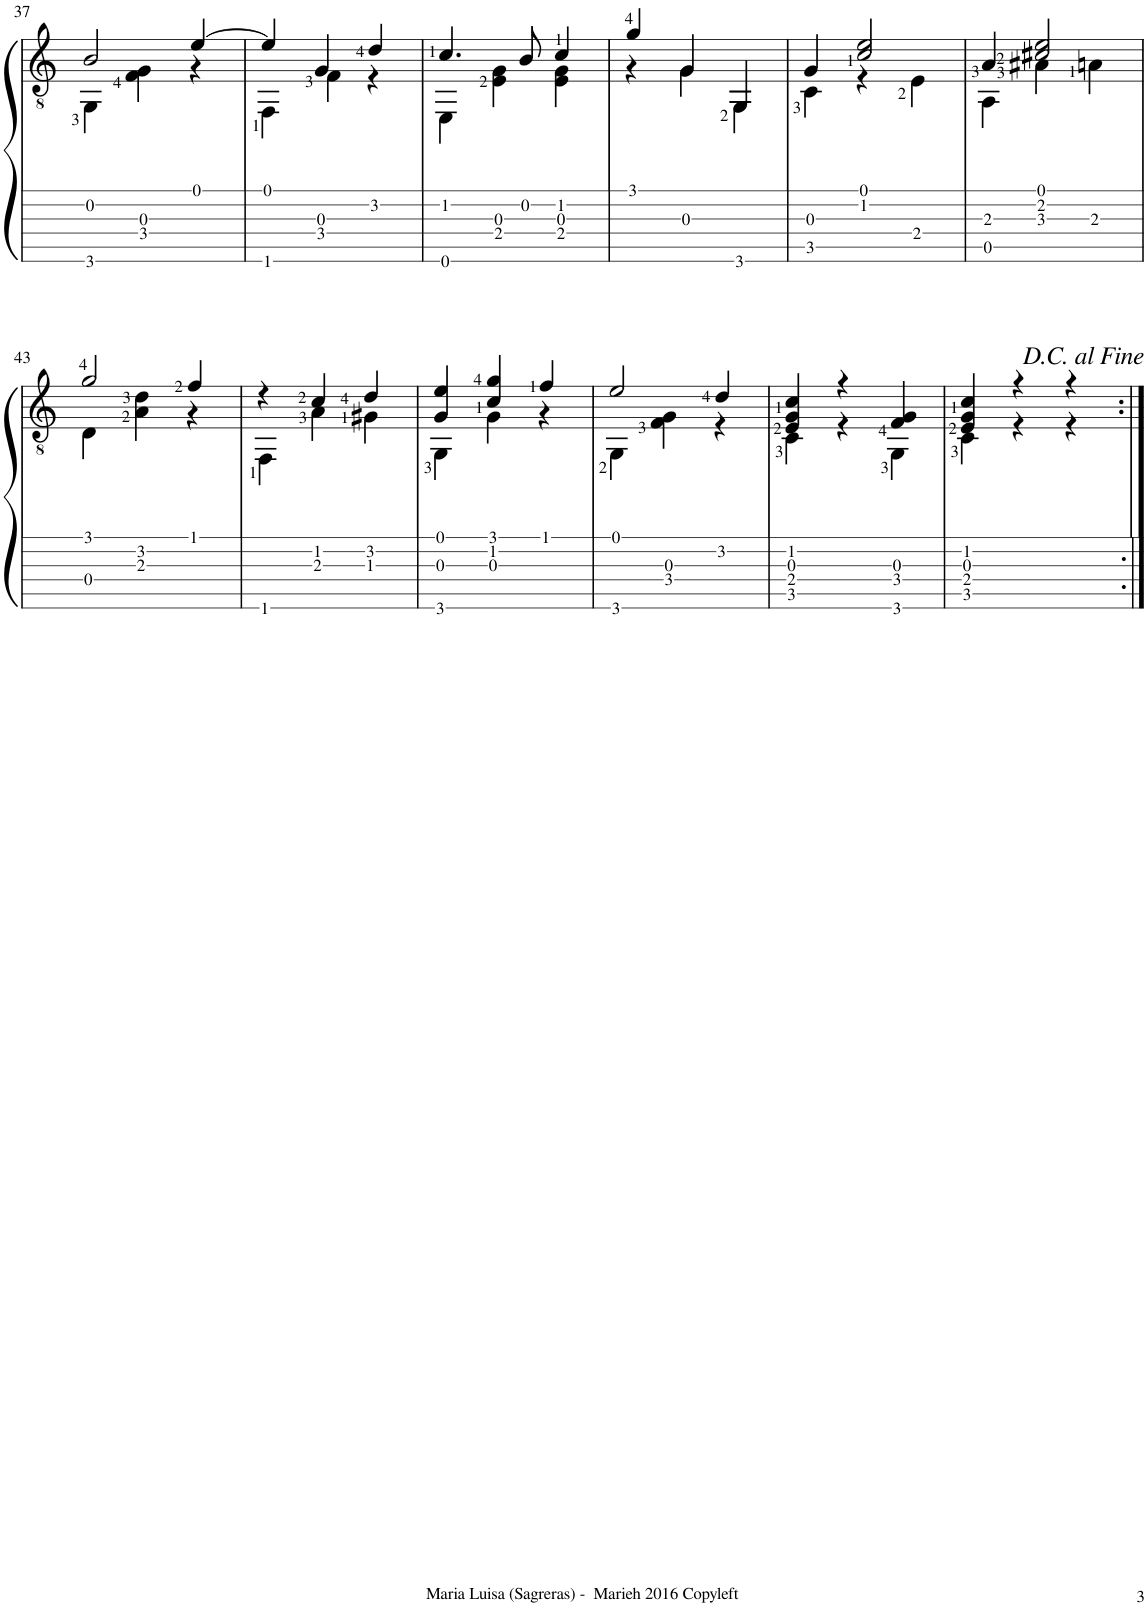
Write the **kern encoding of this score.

**kern	**kern
*part2	*part1
*staff2	*staff1
*I"Guitare classique [Tablature]	*I"Guitare classique
!!LO:PB:g=z
*	*clefGv2
*k[]	*k[]
*M3/4	*M3/4
=37	=37
*^	*^
2B	4GG	2B/	4GG\
.	4F 4G	.	4F\ 4G\
[4e	4r	[4e/	4r
=38	=38	=38	=38
4e]	4FF	4e/]	4FF\
4G	4F	4G/	4F\
4d	4r	4d/	4r
=39	=39	=39	=39
4.c	4EE	4.c/	4EE\
.	4E 4G	.	4E\ 4G\
8B	.	8B/	.
4c	4E 4G	4c/	4E\ 4G\
=40	=40	=40	=40
4g	4r	4g/	4r
4G	4r	4G/	4G\
4r	4GG	4GG/	4GG\
=41	=41	=41	=41
4G	4C	4G/	4C\
2c 2e	4r	2c/ 2e/	4r
.	4E	.	4E\
=42	=42	=42	=42
4A	4AA	4A/	4AA\
2c#X 2e	4A#X	2c#X/ 2e/	4A#X\
.	4An	.	4An\
!!LO:LB:g=z	!!
=43	=43	=43	=43
2g	4D	2g/	4D\
.	4A 4d	.	4A\ 4d\
4f	4r	4f/	4r
=44	=44	=44	=44
4r	4FF	4r	4FF\
4c	4A	4c/	4A\
4d	4G#X	4d/	4G#X\
=45	=45	=45	=45
4G 4e	4GG	4G/ 4e/	4GG\
4c 4g	4G	4c/ 4g/	4G\
4f	4r	4f/	4r
=46	=46	=46	=46
2e	4GG	2e/	4GG\
.	4F 4G	.	4F\ 4G\
4d	4r	4d/	4r
=47	=47	=47	=47
4E 4G 4c	4C	4E/ 4G/ 4c/	4C\
4r	4r	4r	4r
4F 4G	4GG	4F/ 4G/	4GG\
=48	=48	=48	=48
4E 4G 4c	4C	4E/ 4G/ 4c/	4C\
4r	4r	4r	4r
4r	4r	4r	4r
*v	*v	*	*
*	*v	*v
=:|!	=:|!
*-	*-
